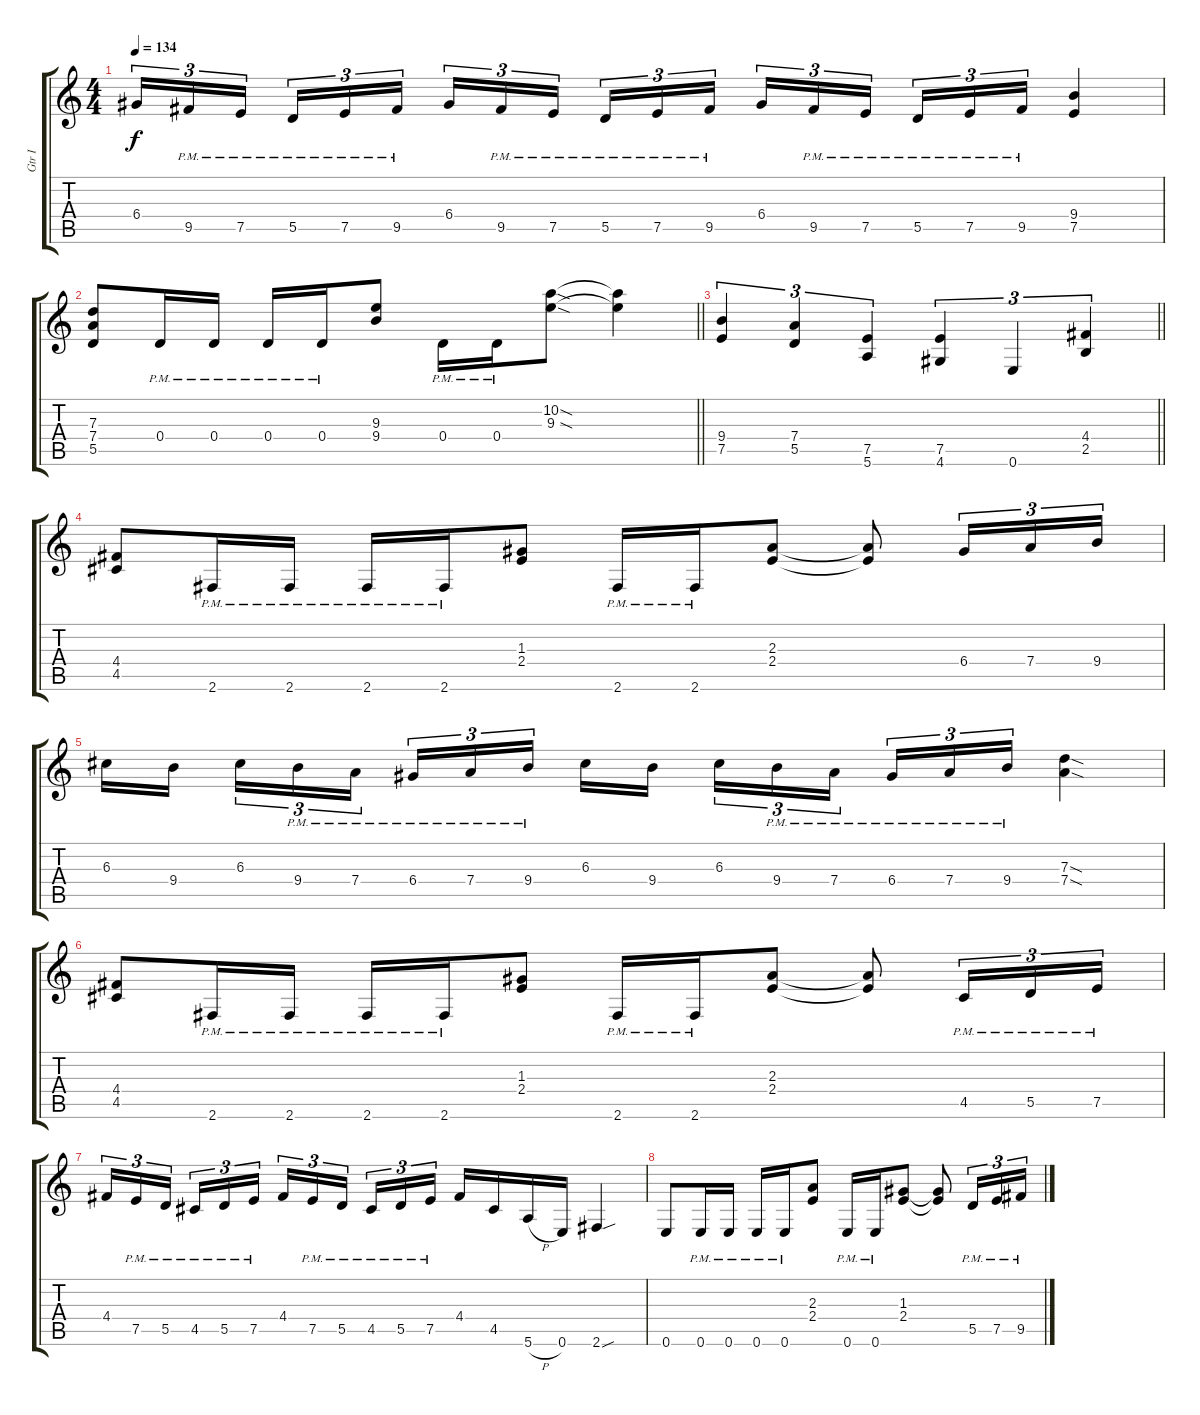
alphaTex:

\track ("Gtr I" "Gtr I") {instrument overdrivenguitar}
\staff {score tabs}
\tuning (E4 B3 G3 D3 A2 E2) {hide}
\ts (4 4)
\tempo 134
\clef g2
\ks c
6.4.16{tu (3 2) dy f} 9.5{pm}.16{tu (3 2)} 7.5{pm}.16{tu (3 2) beam splitsecondary} 5.5{pm}.16{tu (3 2)} 7.5{pm}.16{tu (3 2)} 9.5{pm}.16{tu (3 2)} 6.4.16{tu (3 2)} 9.5{pm}.16{tu (3 2)} 7.5{pm}.16{tu (3 2) beam splitsecondary} 5.5{pm}.16{tu (3 2)} 7.5{pm}.16{tu (3 2)} 9.5{pm}.16{tu (3 2)} 6.4.16{tu (3 2)} 9.5{pm}.16{tu (3 2)} 7.5{pm}.16{tu (3 2) beam splitsecondary} 5.5{pm}.16{tu (3 2)} 7.5{pm}.16{tu (3 2)} 9.5{pm}.16{tu (3 2)} (9.4 7.5).4 |
\barLineRight lightlight
(7.3 7.4 5.5).8 0.4{pm}.16 0.4{pm}.16 0.4{pm}.16 0.4{pm}.16 (9.3 9.4).8 0.4{pm}.16 0.4{pm}.16 (10.2{sod} 9.3{sod}).8 (10.2{t} 9.3{t}).4 |
\barLineRight lightlight
(9.4 7.5).4{tu (3 2)} (7.4 5.5).4{tu (3 2)} (7.5 5.6).4{tu (3 2)} (7.5 4.6).4{tu (3 2)} 0.6.4{tu (3 2)} (4.4 2.5).4{tu (3 2)} |
(4.4 4.5).8 2.6{pm}.16 2.6{pm}.16 2.6{pm}.16 2.6{pm}.16 (1.3 2.4).8 2.6{pm}.16 2.6{pm}.16 (2.3 2.4).8 (2.3{t} 2.4{t}).8 6.4.16{tu (3 2)} 7.4.16{tu (3 2)} 9.4.16{tu (3 2)} |
6.3.16 9.4.16{beam splitsecondary} 6.3.16{tu (3 2)} 9.4{pm}.16{tu (3 2)} 7.4{pm}.16{tu (3 2)} 6.4{pm}.16{tu (3 2)} 7.4{pm}.16{tu (3 2)} 9.4{pm}.16{tu (3 2) beam splitsecondary} 6.3.16 9.4.16 6.3.16{tu (3 2)} 9.4{pm}.16{tu (3 2)} 7.4{pm}.16{tu (3 2) beam splitsecondary} 6.4{pm}.16{tu (3 2)} 7.4{pm}.16{tu (3 2)} 9.4{pm}.16{tu (3 2)} (7.3{sod} 7.4{sod}).4 |
(4.4 4.5).8 2.6{pm}.16 2.6{pm}.16 2.6{pm}.16 2.6{pm}.16 (1.3 2.4).8 2.6{pm}.16 2.6{pm}.16 (2.3 2.4).8 (2.3{t} 2.4{t}).8 4.5{pm}.16{tu (3 2)} 5.5{pm}.16{tu (3 2)} 7.5{pm}.16{tu (3 2)} |
4.4.16{tu (3 2)} 7.5{pm}.16{tu (3 2)} 5.5{pm}.16{tu (3 2) beam splitsecondary} 4.5{pm}.16{tu (3 2)} 5.5{pm}.16{tu (3 2)} 7.5{pm}.16{tu (3 2)} 4.4.16{tu (3 2)} 7.5{pm}.16{tu (3 2)} 5.5{pm}.16{tu (3 2) beam splitsecondary} 4.5{pm}.16{tu (3 2)} 5.5{pm}.16{tu (3 2)} 7.5{pm}.16{tu (3 2)} 4.4.16 4.5.16 5.6{h}.16 0.6.16 2.6{sou}.4 |
0.6.8 0.6{pm}.16 0.6{pm}.16 0.6{pm}.16 0.6{pm}.16 (2.3 2.4).8 0.6{pm}.16 0.6{pm}.16 (1.3 2.4).8 (1.3{t} 2.4{t}).8 5.5{pm}.16{tu (3 2)} 7.5{pm}.16{tu (3 2)} 9.5{pm}.16{tu (3 2)}
